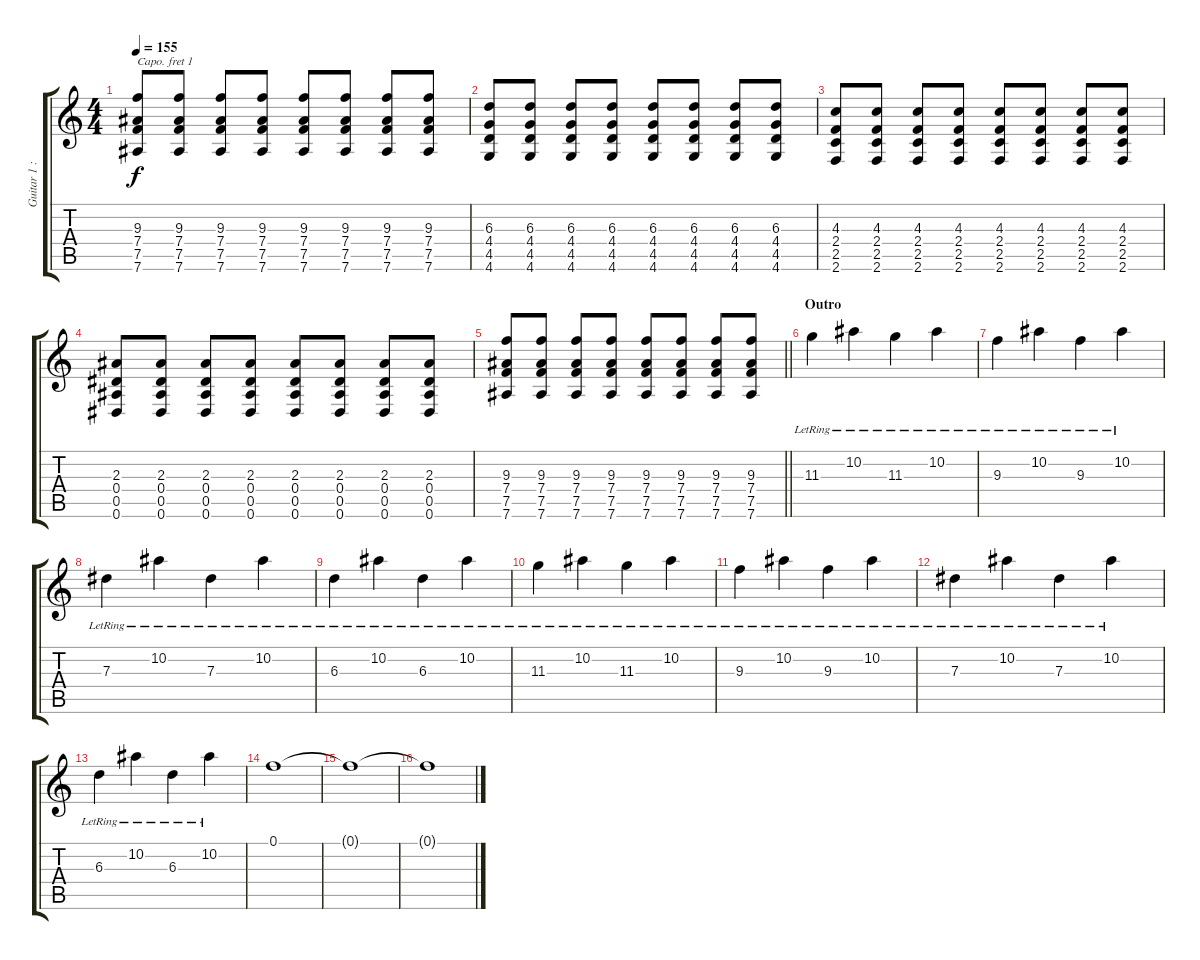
\track ("Guitar 1 : Jim Adkins" "Guitar 1 :") {instrument electricguitarjazz}
\staff {score tabs}
\capo 1
\tuning (E4 B3 G3 D3 A2 D2) {hide}
\ts (4 4)
\tempo 155
\clef g2
\ks c
(9.3 7.4 7.5 7.6).8{dy f} (9.3 7.4 7.5 7.6).8 (9.3 7.4 7.5 7.6).8 (9.3 7.4 7.5 7.6).8 (9.3 7.4 7.5 7.6).8 (9.3 7.4 7.5 7.6).8 (9.3 7.4 7.5 7.6).8 (9.3 7.4 7.5 7.6).8 |
(6.3 4.4 4.5 4.6).8 (6.3 4.4 4.5 4.6).8 (6.3 4.4 4.5 4.6).8 (6.3 4.4 4.5 4.6).8 (6.3 4.4 4.5 4.6).8 (6.3 4.4 4.5 4.6).8 (6.3 4.4 4.5 4.6).8 (6.3 4.4 4.5 4.6).8 |
(4.3 2.4 2.5 2.6).8 (4.3 2.4 2.5 2.6).8 (4.3 2.4 2.5 2.6).8 (4.3 2.4 2.5 2.6).8 (4.3 2.4 2.5 2.6).8 (4.3 2.4 2.5 2.6).8 (4.3 2.4 2.5 2.6).8 (4.3 2.4 2.5 2.6).8 |
(2.3 0.4 0.5 0.6).8 (2.3 0.4 0.5 0.6).8 (2.3 0.4 0.5 0.6).8 (2.3 0.4 0.5 0.6).8 (2.3 0.4 0.5 0.6).8 (2.3 0.4 0.5 0.6).8 (2.3 0.4 0.5 0.6).8 (2.3 0.4 0.5 0.6).8 |
\barLineRight lightlight
(9.3 7.4 7.5 7.6).8 (9.3 7.4 7.5 7.6).8 (9.3 7.4 7.5 7.6).8 (9.3 7.4 7.5 7.6).8 (9.3 7.4 7.5 7.6).8 (9.3 7.4 7.5 7.6).8 (9.3 7.4 7.5 7.6).8 (9.3 7.4 7.5 7.6).8 |
\section ("" "Outro")
11.3{lr}.4{instrument electricguitarjazz} 10.2{lr}.4 11.3{lr}.4 10.2{lr}.4 |
9.3{lr}.4 10.2{lr}.4 9.3{lr}.4 10.2{lr}.4 |
7.3{lr}.4 10.2{lr}.4 7.3{lr}.4 10.2{lr}.4 |
6.3{lr}.4 10.2{lr}.4 6.3{lr}.4 10.2{lr}.4 |
11.3{lr}.4 10.2{lr}.4 11.3{lr}.4 10.2{lr}.4 |
9.3{lr}.4 10.2{lr}.4 9.3{lr}.4 10.2{lr}.4 |
7.3{lr}.4 10.2{lr}.4 7.3{lr}.4 10.2{lr}.4 |
6.3{lr}.4 10.2{lr}.4 6.3{lr}.4 10.2{lr}.4 |
0.1.1 |
0.1{t}.1 |
0.1{t}.1
